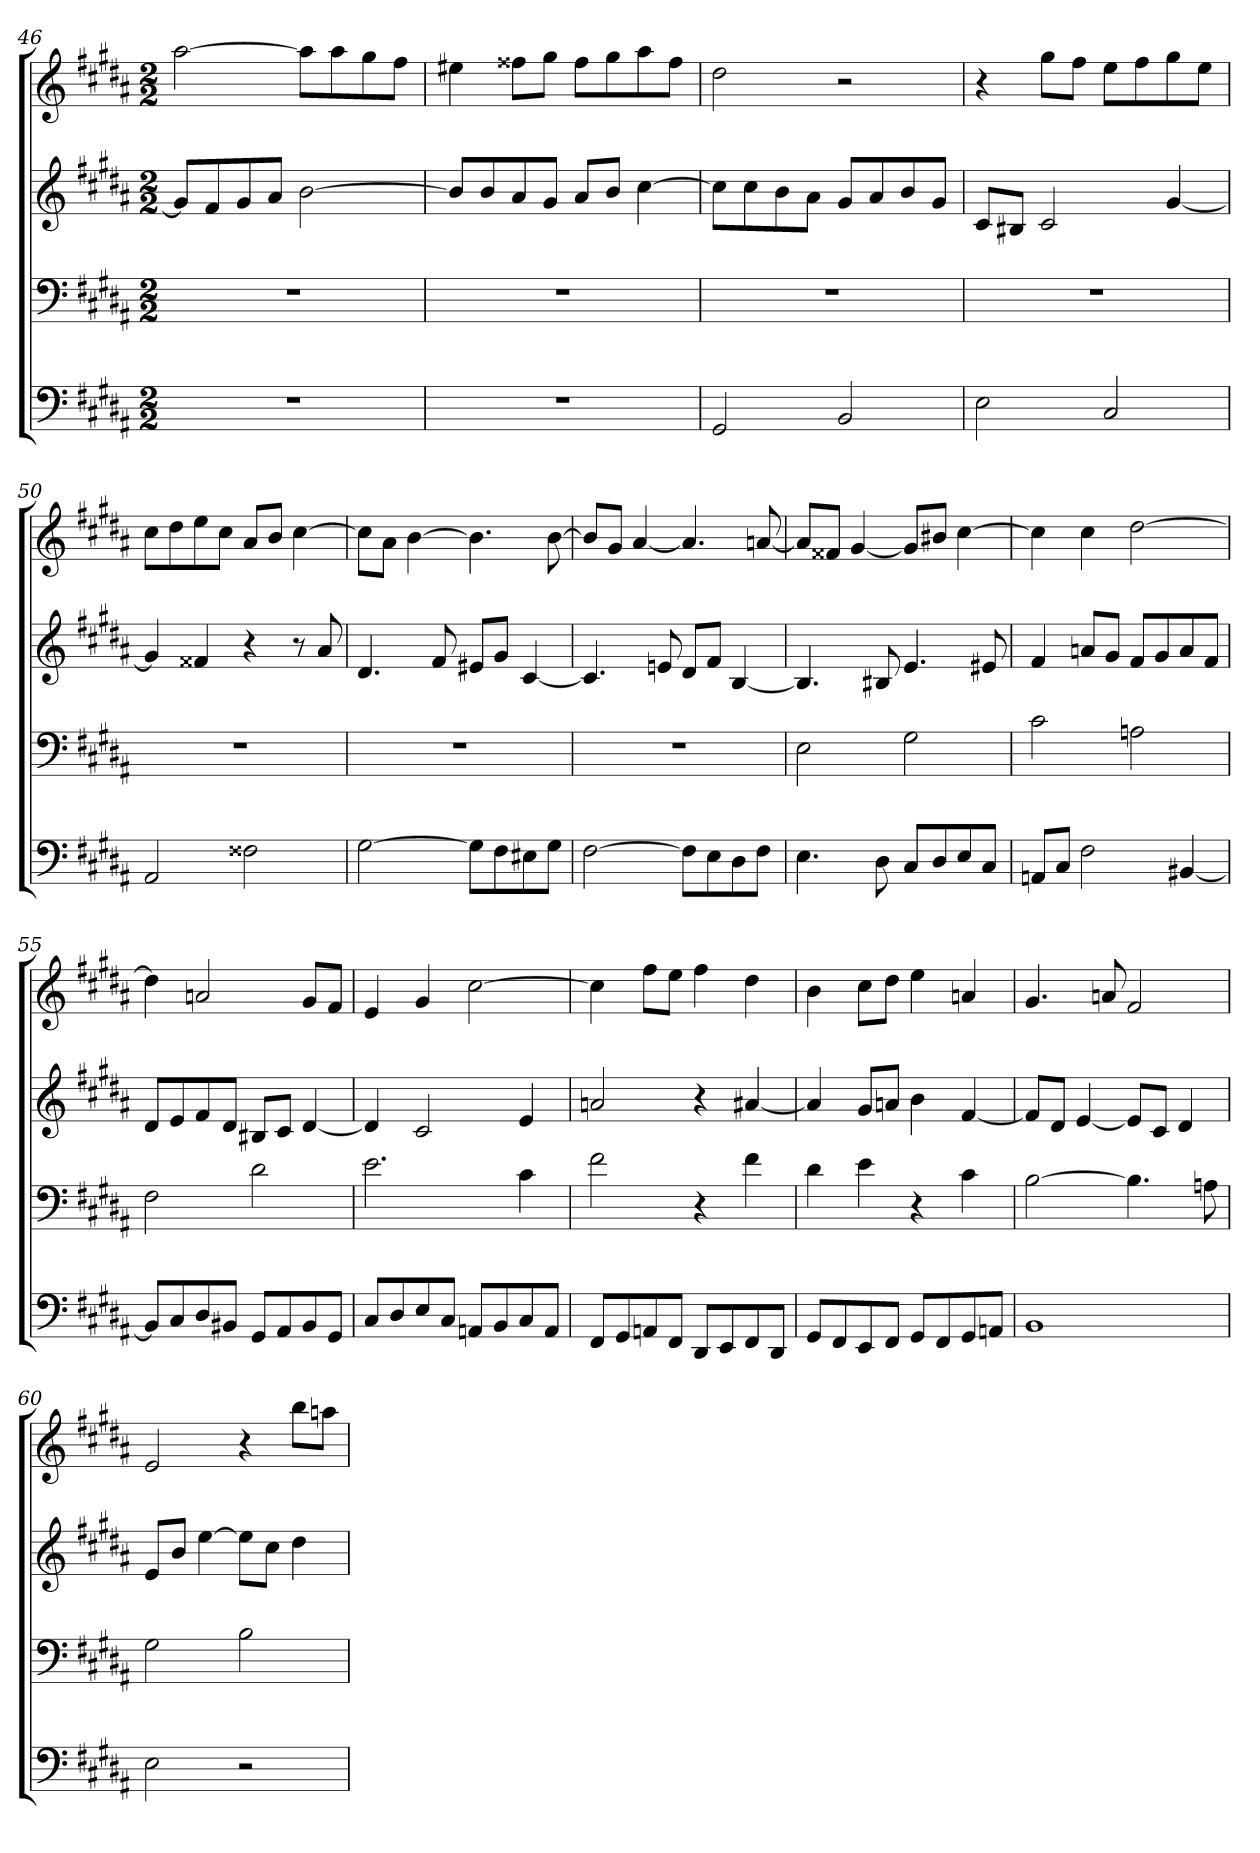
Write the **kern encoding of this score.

**kern	**kern	**kern	**kern
*part4	*part3	*part2	*part1
*staff4	*staff3	*staff2	*staff1
*clefF4	*clefF4	*clefG2	*clefG2
*k[f#c#g#d#a#]	*k[f#c#g#d#a#]	*k[f#c#g#d#a#]	*k[f#c#g#d#a#]
*B:	*B:	*B:	*B:
*M2/2	*M2/2	*M2/2	*M2/2
=46	=46	=46	=46
1r	1r	8g#/L]	[2aa#
.	.	8f#/	.
.	.	8g#/	.
.	.	8a#/J	.
.	.	[2b	8aa#\L]
.	.	.	8aa#\
.	.	.	8gg#\
.	.	.	8ff#\J
=47	=47	=47	=47
1r	1r	8b/L]	4ee#X
.	.	8b/	.
.	.	8a#/	8ff##X\L
.	.	8g#/J	8gg#\J
.	.	8a#/L	8ff##\L
.	.	8b/J	8gg#\
.	.	[4cc#	8aa#\
.	.	.	8ff##\J
=48	=48	=48	=48
2GG#	1r	8cc#\L]	2dd#
.	.	8cc#\	.
.	.	8b\	.
.	.	8a#\J	.
2BB	.	8g#/L	2r
.	.	8a#/	.
.	.	8b/	.
.	.	8g#/J	.
=49	=49	=49	=49
2E	1r	8c#/L	4r
.	.	8B#X/J	.
.	.	2c#	8gg#\L
.	.	.	8ff#\J
2C#	.	.	8ee\L
.	.	.	8ff#\
.	.	[4g#	8gg#\
.	.	.	8ee\J
=50	=50	=50	=50
2AA#	1r	4g#]	8cc#\L
.	.	.	8dd#\
.	.	4f##X	8ee\
.	.	.	8cc#\J
2F##X	.	4r	8a#/L
.	.	.	8b/J
.	.	8r	[4cc#
.	.	8a#	.
=51	=51	=51	=51
[2G#	1r	4.d#	8cc#\L]
.	.	.	8a#\J
.	.	.	[4b
.	.	8f#	.
8G#\L]	.	8e#X/L	4.b]
8F#\	.	8g#/J	.
8E#X\	.	[4c#	.
8G#\J	.	.	[8b
=52	=52	=52	=52
[2F#	1r	4.c#]	8b/L]
.	.	.	8g#/J
.	.	.	[4a#
.	.	8en	.
8F#\L]	.	8d#/L	4.a#]
8E\	.	8f#/J	.
8D#\	.	[4B	.
8F#\J	.	.	[8an
=53	=53	=53	=53
4.E	2E	4.B]	8a/L]
.	.	.	8f##X/J
.	.	.	[4g#
8D#	.	8B#X	.
8C#/L	2G#	4.e	8g#/L]
8D#/	.	.	8b#X/J
8E/	.	.	[4cc#
8C#/J	.	8e#X	.
=54	=54	=54	=54
8AAn/L	2c#	4f#	4cc#]
8C#/J	.	.	.
2F#	.	8an/L	4cc#
.	.	8g#/J	.
.	2An	8f#/L	[2dd#
.	.	8g#/	.
[4BB#X	.	8a/	.
.	.	8f#/J	.
=55	=55	=55	=55
8BB#/L]	2F#	8d#/L	4dd#]
8C#/	.	8e/	.
8D#/	.	8f#/	2an
8BB#X/J	.	8d#/J	.
8GG#/L	2d#	8B#X/L	.
8AA#/	.	8c#/J	.
8BB#/	.	[4d#	8g#/L
8GG#/J	.	.	8f#/J
=56	=56	=56	=56
8C#/L	2.e	4d#]	4e
8D#/	.	.	.
8E/	.	2c#	4g#
8C#/J	.	.	.
8AAn/L	.	.	[2cc#
8BB/	.	.	.
8C#/	4c#	4e	.
8AA/J	.	.	.
=57	=57	=57	=57
8FF#/L	2f#	2an	4cc#]
8GG#/	.	.	.
8AAn/	.	.	8ff#\L
8FF#/J	.	.	8ee\J
8DD#/L	4r	4r	4ff#
8EE/	.	.	.
8FF#/	4f#	[4a#X	4dd#
8DD#/J	.	.	.
=58	=58	=58	=58
8GG#/L	4d#	4a#]	4b
8FF#/	.	.	.
8EE/	4e	8g#/L	8cc#\L
8FF#/J	.	8an/J	8dd#\J
8GG#/L	4r	4b	4ee
8FF#/	.	.	.
8GG#/	4c#	[4f#	4an
8AAn/J	.	.	.
=59	=59	=59	=59
1BB	[2B	8f#/L]	4.g#
.	.	8d#/J	.
.	.	[4e	.
.	.	.	8an
.	4.B]	8e/L]	2f#
.	.	8c#/J	.
.	.	4d#	.
.	8An	.	.
=60	=60	=60	=60
2E	2G#	8e/L	2e
.	.	8b/J	.
.	.	[4ee	.
2r	2B	8ee\L]	4r
.	.	8cc#\J	.
.	.	4dd#	8bb\L
.	.	.	8aan\J
=	=	=	=
*-	*-	*-	*-
